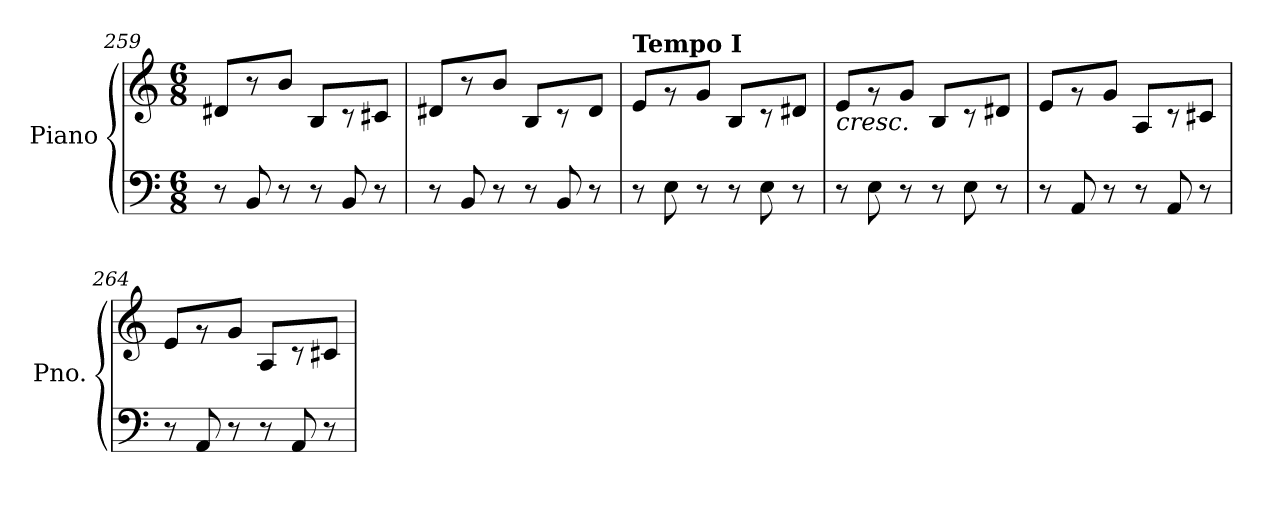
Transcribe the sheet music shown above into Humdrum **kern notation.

**kern	**kern
*part1	*part1
*staff2	*staff1
*I"Piano	*
*I'Pno.	*
*clefF4	*clefG2
*k[]	*k[]
*M6/8	*M6/8
*MM240	*MM240
=259	=259
8r	8d#X/L
8BB/	8r
8r	8b/J
*	*MM243
8r	8B/L
8BB/	8r
8r	8c#X/J
=260	=260
*	*MM246
8r	8d#X/L
8BB/	8r
8r	8b/J
*	*MM249
8r	8B/L
8BB/	8r
8r	8d#/J
=261	=261
!	!LO:TX:a:B:t=Tempo I
8r	8e/L
8E\	8r
8r	8g/J
8r	8B/L
8E\	8r
8r	8d#X/J
=262	=262
!	!LO:TX:b:i:t=cresc.
8r	8e/L
8E\	8r
8r	8g/J
8r	8B/L
8E\	8r
8r	8d#X/J
=263	=263
8r	8e/L
8AA/	8r
8r	8g/J
8r	8A/L
8AA/	8r
8r	8c#X/J
!!LO:LB:g=z
=264	=264
8r	8e/L
8AA/	8r
8r	8g/J
8r	8A/L
8AA/	8r
8r	8c#X/J
=	=
*-	*-
